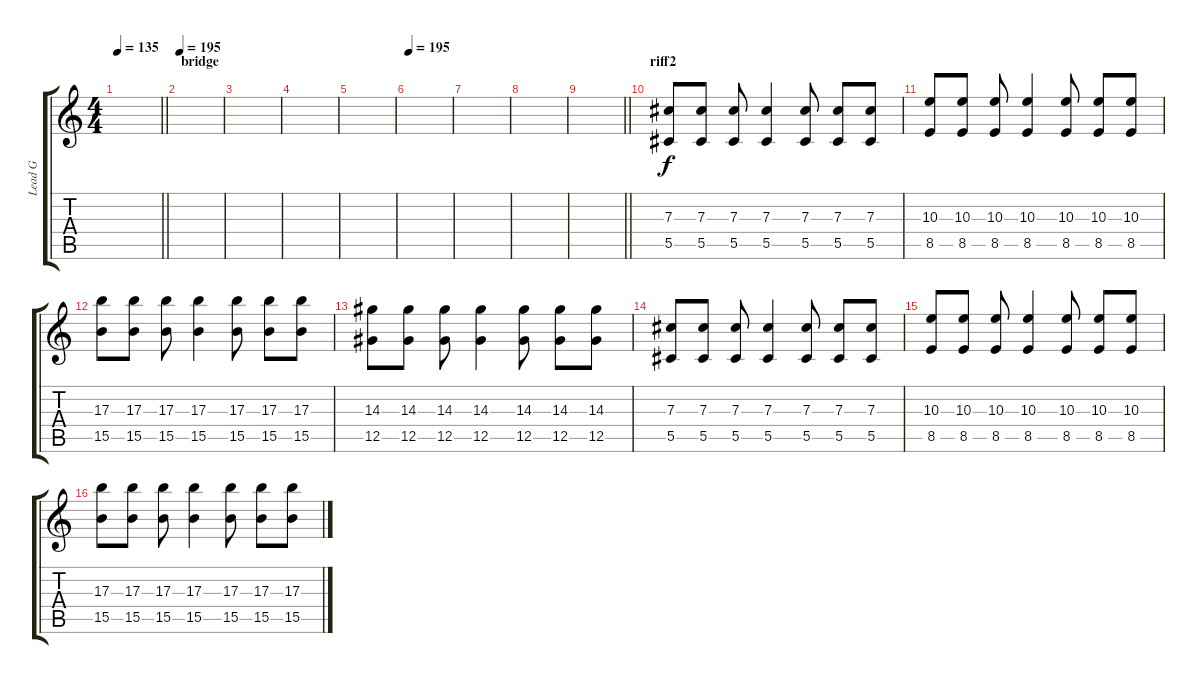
\track ("Lead G" "Lead G") {instrument distortionguitar}
\staff {score tabs}
\tuning (Eb4 Bb3 Gb3 Db3 Ab2 Db2) {hide}
\ts (4 4)
\tempo 135
\clef g2
\barLineRight lightlight
\ks c
|
\section ("" "bridge")
\tempo 195
|
|
|
|
\tempo 195
|
|
|
\barLineRight lightlight
|
\section ("" "riff2")
(7.3 5.5).8 (7.3 5.5).8 (7.3 5.5).8 (7.3 5.5).4 (7.3 5.5).8 (7.3 5.5).8 (7.3 5.5).8 |
(10.3 8.5).8 (10.3 8.5).8 (10.3 8.5).8 (10.3 8.5).4 (10.3 8.5).8 (10.3 8.5).8 (10.3 8.5).8 |
(17.3 15.5).8 (17.3 15.5).8 (17.3 15.5).8 (17.3 15.5).4 (17.3 15.5).8 (17.3 15.5).8 (17.3 15.5).8 |
(14.3 12.5).8 (14.3 12.5).8 (14.3 12.5).8 (14.3 12.5).4 (14.3 12.5).8 (14.3 12.5).8 (14.3 12.5).8 |
(7.3 5.5).8 (7.3 5.5).8 (7.3 5.5).8 (7.3 5.5).4 (7.3 5.5).8 (7.3 5.5).8 (7.3 5.5).8 |
(10.3 8.5).8 (10.3 8.5).8 (10.3 8.5).8 (10.3 8.5).4 (10.3 8.5).8 (10.3 8.5).8 (10.3 8.5).8 |
(17.3 15.5).8 (17.3 15.5).8 (17.3 15.5).8 (17.3 15.5).4 (17.3 15.5).8 (17.3 15.5).8 (17.3 15.5).8
